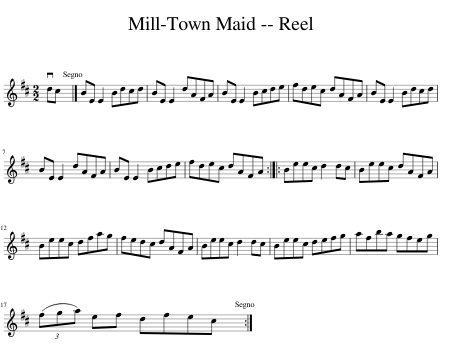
X:1
L:1/8
M:2/2
I:linebreak $
K:D
V:1 treble
V:1
 vdc |] BE E2 Bdcd | BE E2 dAFA | BE E2 Bcde | fdec dAFA | %5
 BE E2 Bdcd |$ BE E2 dAFA | BE E2 Bcde | fdec dAFA :: Beec d2 dc | %10
 Beec dAFA |$ Beec dfag | fedc dAFA | Beec d2 dc | Beec defg | %15
 afba gfeg |$ (3(fga) ef dfec :| %17
